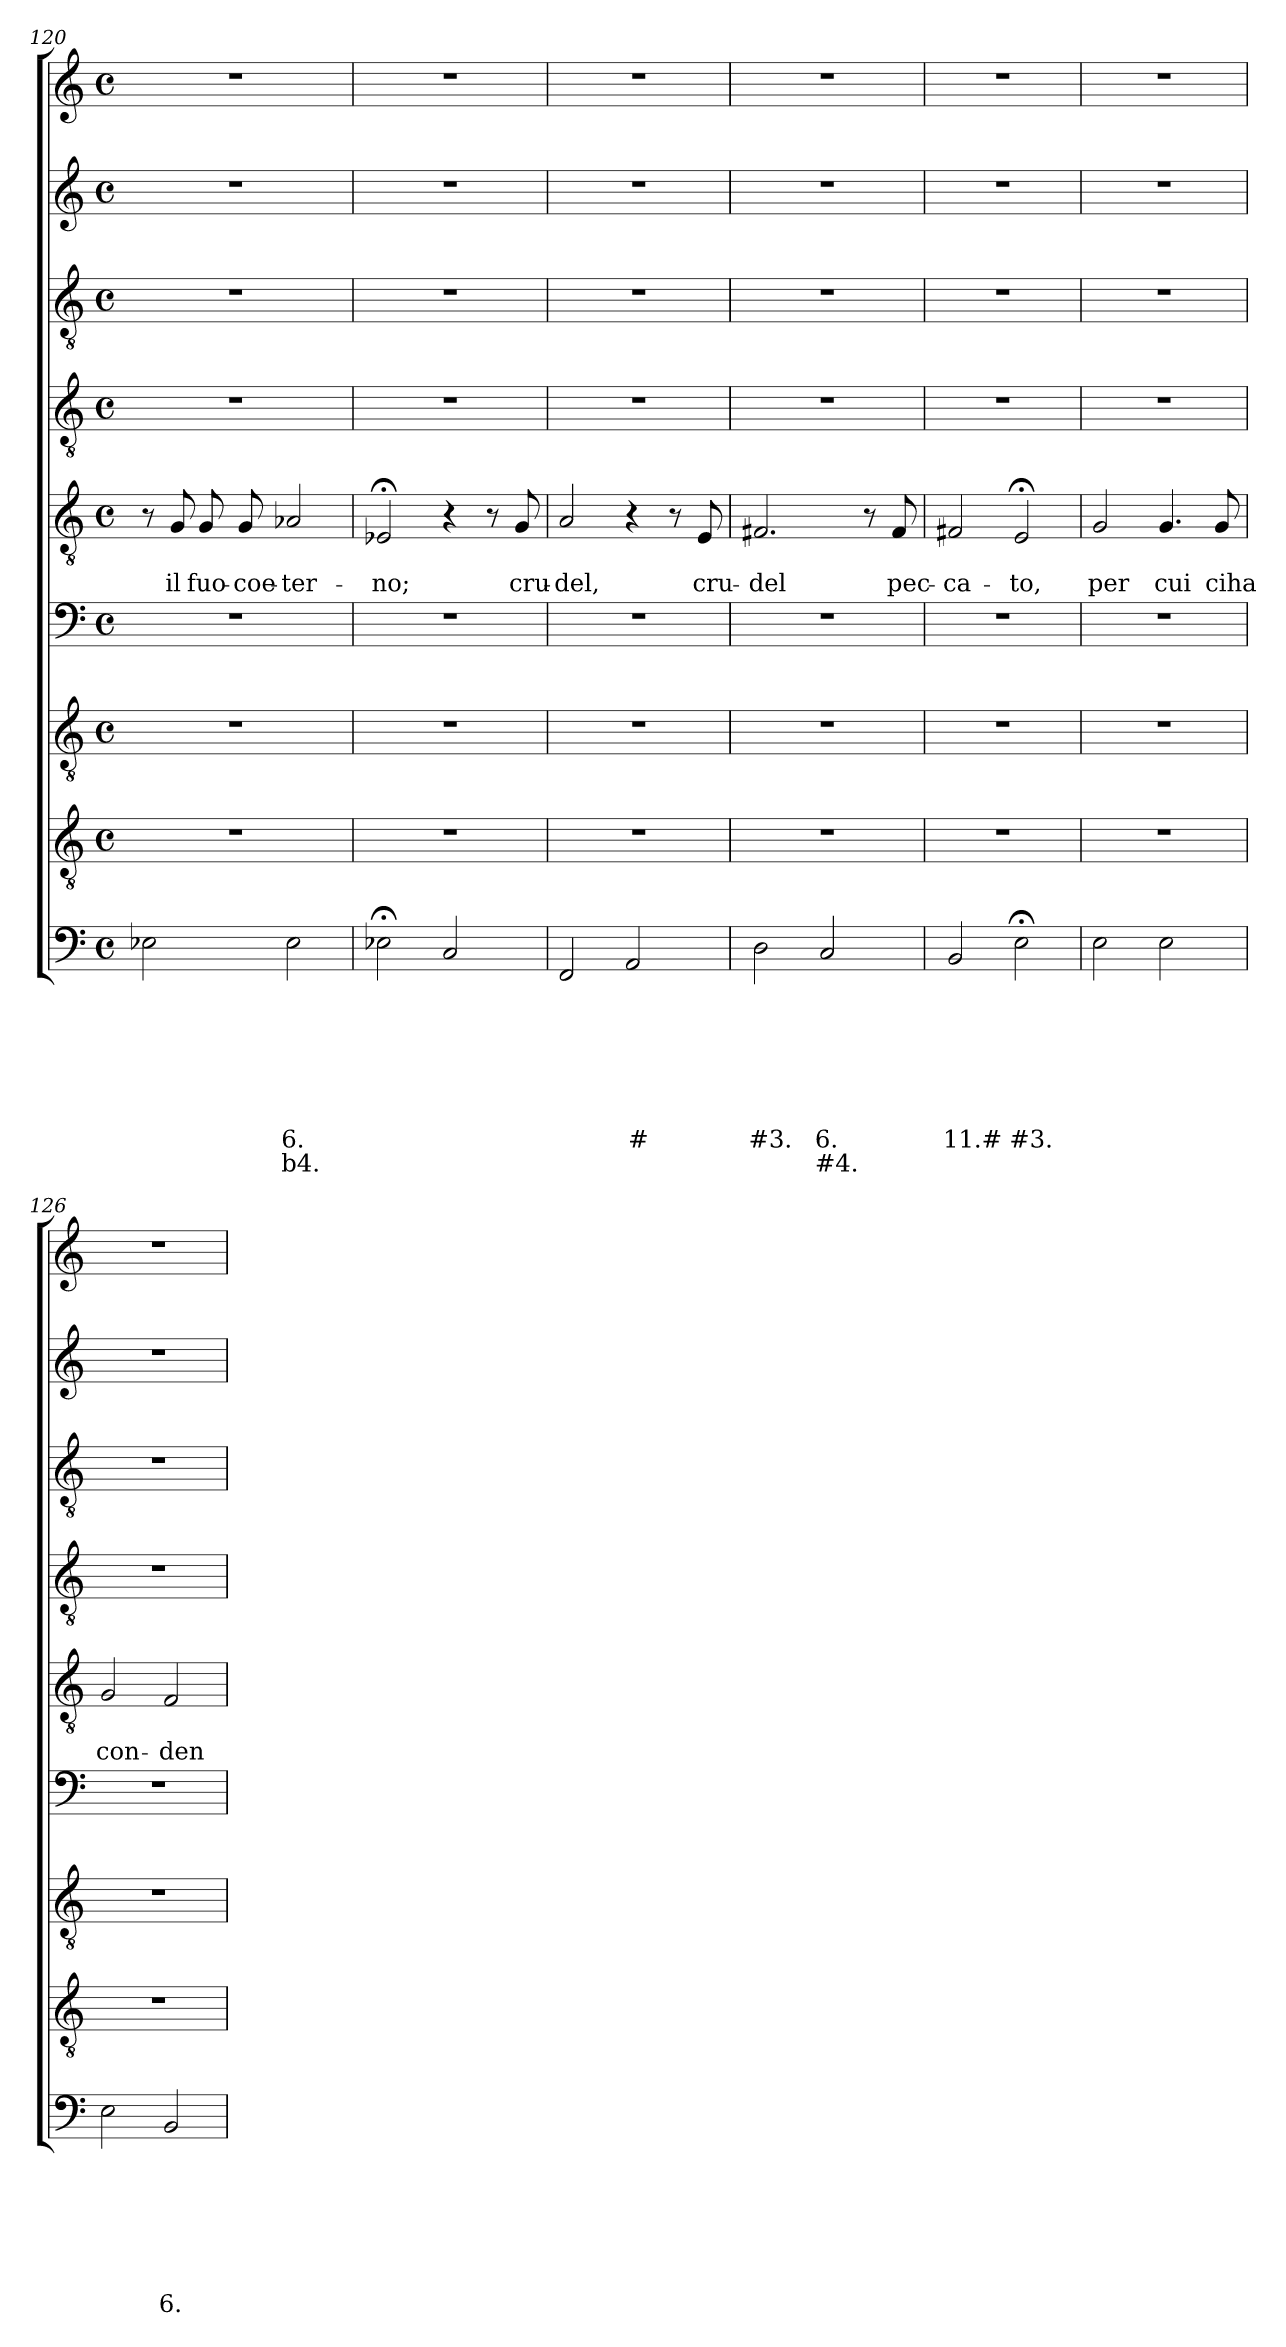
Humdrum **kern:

**kern	**text	**text	**text	**text	**text	**text	**text	**text	**kern	**kern	**kern	**kern	**text	**text	**kern	**kern	**kern	**kern
*part9	*part9	*part9	*part9	*part9	*part9	*part9	*part9	*part9	*part8	*part7	*part6	*part5	*part5	*part5	*part4	*part3	*part2	*part1
*staff9	*staff9	*staff9	*staff9	*staff9	*staff9	*staff9	*staff9	*staff9	*staff8	*staff7	*staff6	*staff5	*staff5	*staff5	*staff4	*staff3	*staff2	*staff1
!!LO:LB:g=z
*clefF4	*	*	*	*	*	*	*	*	*clefGv2	*clefGv2	*clefF4	*clefGv2	*	*	*clefGv2	*clefGv2	*clefG2	*clefG2
*k[]	*	*	*	*	*	*	*	*	*k[]	*k[]	*k[]	*k[]	*	*	*k[]	*k[]	*k[]	*k[]
*C:	*	*	*	*	*	*	*	*	*C:	*C:	*C:	*C:	*	*	*C:	*C:	*C:	*C:
*M4/4	*	*	*	*	*	*	*	*	*M4/4	*M4/4	*M4/4	*M4/4	*	*	*M4/4	*M4/4	*M4/4	*M4/4
*met(c)	*	*	*	*	*	*	*	*	*met(c)	*met(c)	*met(c)	*met(c)	*	*	*met(c)	*met(c)	*met(c)	*met(c)
=120	=120	=120	=120	=120	=120	=120	=120	=120	=120	=120	=120	=120	=120	=120	=120	=120	=120	=120
2E-X\	.	.	.	.	.	.	.	.	1r	1r	1r	8r	.	.	1r	1r	1r	1r
.	.	.	.	.	.	.	.	.	.	.	.	8G/	.	il	.	.	.	.
.	.	.	.	.	.	.	.	.	.	.	.	8G/	.	fuo-	.	.	.	.
.	.	.	.	.	.	.	.	.	.	.	.	8G/	.	-coe-	.	.	.	.
2E-\	.	.	.	.	.	.	6.	b4.	.	.	.	2A-X/	.	-ter-	.	.	.	.
=121	=121	=121	=121	=121	=121	=121	=121	=121	=121	=121	=121	=121	=121	=121	=121	=121	=121	=121
2E-X;<\	.	.	.	.	.	.	.	.	1r	1r	1r	2E-X;</	.	-no;	1r	1r	1r	1r
2C/	.	.	.	.	.	.	.	.	.	.	.	4r	.	.	.	.	.	.
.	.	.	.	.	.	.	.	.	.	.	.	8r	.	.	.	.	.	.
.	.	.	.	.	.	.	.	.	.	.	.	8G/	.	cru-	.	.	.	.
=122	=122	=122	=122	=122	=122	=122	=122	=122	=122	=122	=122	=122	=122	=122	=122	=122	=122	=122
2FF/	.	.	.	.	.	.	.	.	1r	1r	1r	2A/	.	-del,	1r	1r	1r	1r
2AA/	.	.	.	.	.	.	#	.	.	.	.	4r	.	.	.	.	.	.
.	.	.	.	.	.	.	.	.	.	.	.	8r	.	.	.	.	.	.
.	.	.	.	.	.	.	.	.	.	.	.	8E/	.	cru-	.	.	.	.
=123	=123	=123	=123	=123	=123	=123	=123	=123	=123	=123	=123	=123	=123	=123	=123	=123	=123	=123
2D\	.	.	.	.	.	.	#3.	.	1r	1r	1r	2.F#X/	.	-del	1r	1r	1r	1r
2C/	.	.	.	.	.	.	6.	#4.	.	.	.	.	.	.	.	.	.	.
.	.	.	.	.	.	.	.	.	.	.	.	8r	.	.	.	.	.	.
.	.	.	.	.	.	.	.	.	.	.	.	8F#/	.	pec-	.	.	.	.
=124	=124	=124	=124	=124	=124	=124	=124	=124	=124	=124	=124	=124	=124	=124	=124	=124	=124	=124
2BB/	.	.	.	.	.	.	11.#	.	1r	1r	1r	2F#X/	.	-ca-	1r	1r	1r	1r
2E;<\	.	.	.	.	.	.	#3.	.	.	.	.	2E;</	.	-to,	.	.	.	.
=125	=125	=125	=125	=125	=125	=125	=125	=125	=125	=125	=125	=125	=125	=125	=125	=125	=125	=125
2E\	.	.	.	.	.	.	.	.	1r	1r	1r	2G/	.	per	1r	1r	1r	1r
2E\	.	.	.	.	.	.	.	.	.	.	.	4.G/	.	cui	.	.	.	.
.	.	.	.	.	.	.	.	.	.	.	.	8G/	.	ciha	.	.	.	.
=126	=126	=126	=126	=126	=126	=126	=126	=126	=126	=126	=126	=126	=126	=126	=126	=126	=126	=126
2E\	.	.	.	.	.	.	.	.	1r	1r	1r	2G/	.	con-	1r	1r	1r	1r
2BB/	.	.	.	.	.	.	6.	.	.	.	.	2F/	.	-den-	.	.	.	.
=	=	=	=	=	=	=	=	=	=	=	=	=	=	=	=	=	=	=
*-	*-	*-	*-	*-	*-	*-	*-	*-	*-	*-	*-	*-	*-	*-	*-	*-	*-	*-
